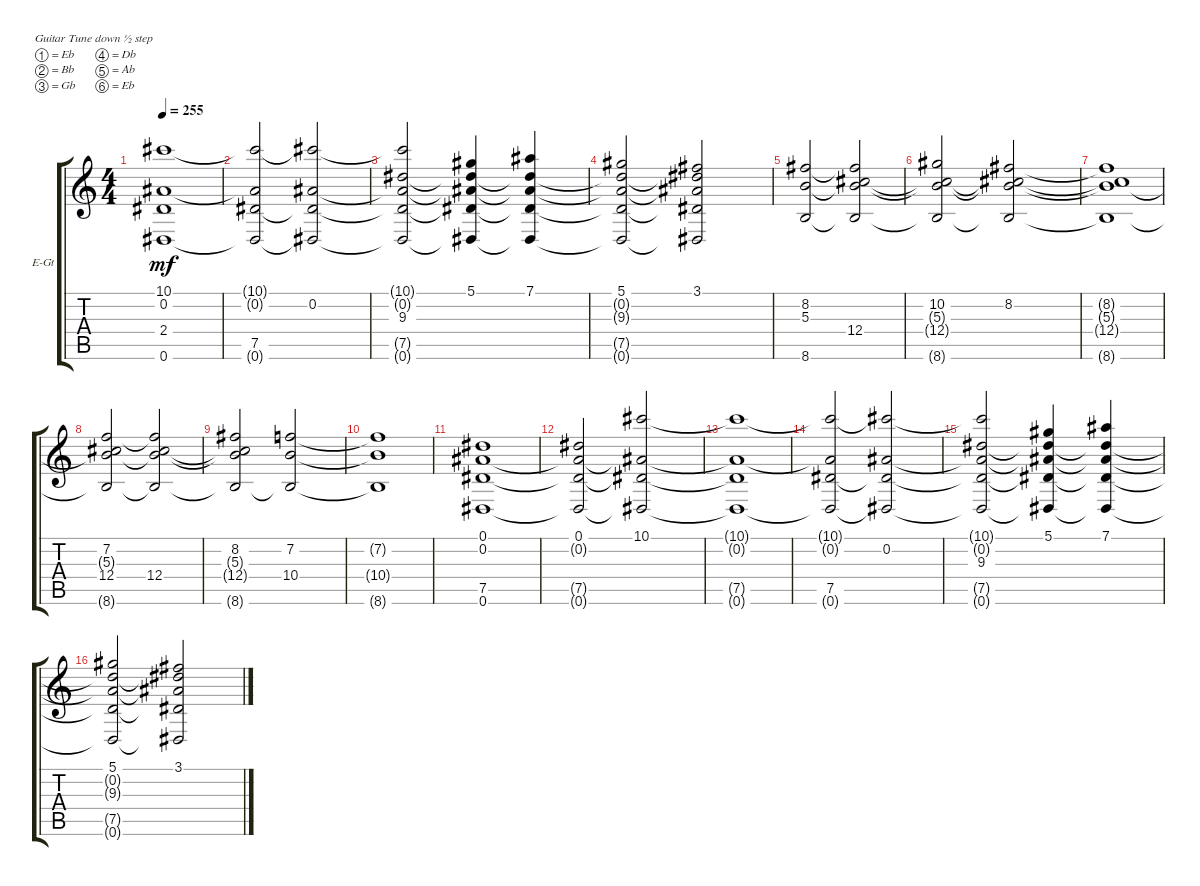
\bracketExtendMode groupsimilarinstruments
\firstSystemTrackNameOrientation horizontal
\otherSystemsTrackNameOrientation horizontal
\track ("Keyboard" "E-Gt") {instrument electricguitarclean}
\staff {score tabs}
\tuning (Eb4 Bb3 Gb3 Db3 Ab2 Eb2)
\ts (4 4)
\tempo 255
\clef g2
\ks c
(0.6{t} 2.4{t} 0.2{t} 10.1{t}).1{dy mf} |
(0.6{t} 0.2{t} 10.1{t} 7.5).2 (0.6{t} 10.1{t} 7.5{t} 0.2).2 |
(0.6{t} 10.1{t} 7.5{t} 0.2{t} 9.3).2 (0.6{t} 7.5{t} 0.2{t} 9.3{t} 5.1).4 (0.6{t} 7.5{t} 0.2{t} 9.3{t} 7.1).4 |
(0.6{t} 7.5{t} 0.2{t} 9.3{t} 5.1).2 (0.6{t} 7.5{t} 0.2{t} 9.3{t} 3.1).2 |
(8.6 5.3 8.2).2 (8.6{t} 5.3{t} 8.2{t} 12.4).2 |
(8.6{t} 5.3{t} 12.4{t} 10.2).2 (8.6{t} 5.3{t} 12.4{t} 8.2).2 |
(8.6{t} 5.3{t} 12.4{t} 8.2{t}).1 |
(8.6{t} 5.3{t} 12.4 7.2).2 (8.6{t} 5.3{t} 7.2{t} 12.4).2 |
(8.6{t} 5.3{t} 12.4{t} 8.2).2 (8.6{t} 10.4 7.2).2 |
(8.6{t} 10.4{t} 7.2{t}).1 |
(0.6 7.5 0.2 0.1).1 |
(0.6{t} 7.5{t} 0.2{t} 0.1).2 (0.6{t} 7.5{t} 0.2{t} 10.1).2 |
(0.6{t} 7.5{t} 0.2{t} 10.1{t}).1 |
(0.6{t} 0.2{t} 10.1{t} 7.5).2 (0.6{t} 10.1{t} 7.5{t} 0.2).2 |
(0.6{t} 10.1{t} 7.5{t} 0.2{t} 9.3).2 (0.6{t} 7.5{t} 0.2{t} 9.3{t} 5.1).4 (0.6{t} 7.5{t} 0.2{t} 9.3{t} 7.1).4 |
(0.6{t} 7.5{t} 0.2{t} 9.3{t} 5.1).2 (0.6{t} 7.5{t} 0.2{t} 9.3{t} 3.1).2
